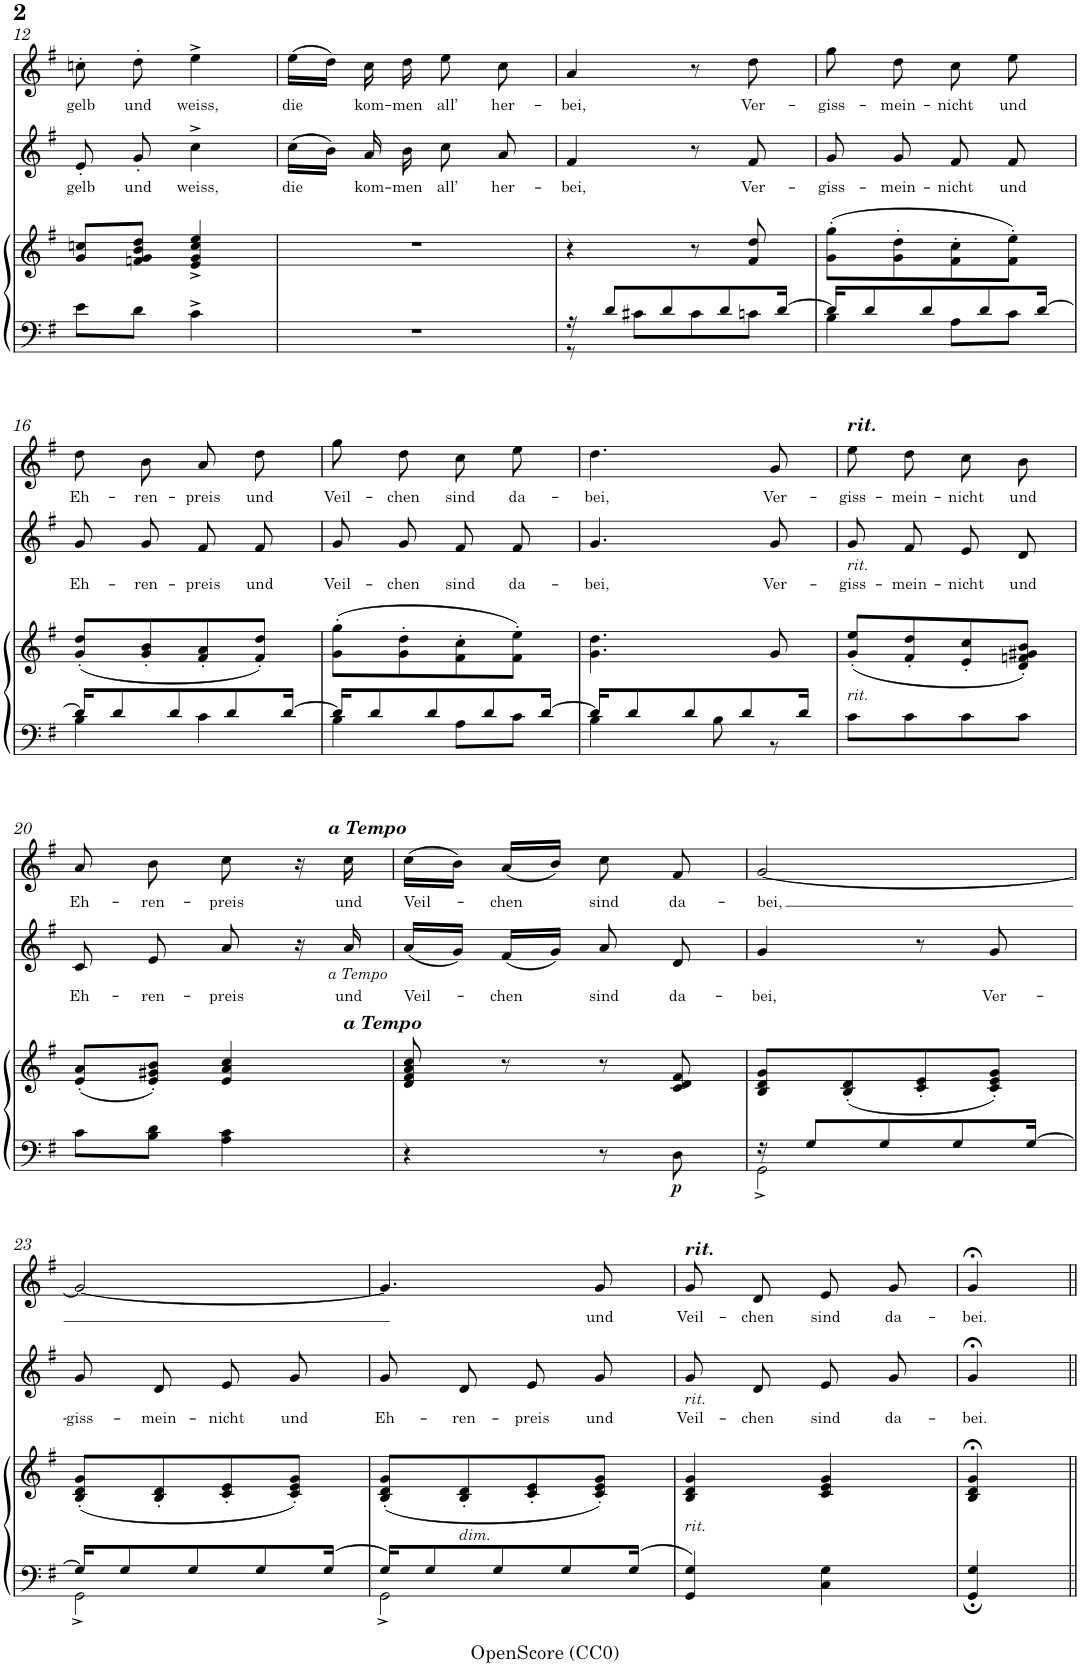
**kern	**kern	**dynam	**kern	**text	**kern	**text
*part3	*part3	*part3	*part2	*part2	*part1	*part1
*staff4	*staff3	*staff3/4	*staff2	*staff2	*staff1	*staff1
*I"Piano	*	*	*I"Soprano II.	*	*I"Soprano I.	*
*I'Pno	*	*	*	*	*	*
!!LO:PB:g=z
*clefF4	*clefG2	*	*clefG2	*	*clefG2	*
*k[f#]	*k[f#]	*	*k[f#]	*	*k[f#]	*
*M2/4	*M2/4	*	*M2/4	*	*M2/4	*
=12	=12	=12	=12	=12	=12	=12
!	!	!	!	!LO:LY:b	!	!LO:LY:b
8e\L	8g/ 8ccn/L	.	8e'/	gelb	8ccn'\	gelb
!	!	!	!	!LO:LY:b	!	!LO:LY:b
8d\J	8fn/ 8g/ 8b/ 8dd/J	.	8g'/	und	8dd'\	und
!	!	!	!	!LO:LY:b	!	!LO:LY:b
4c^\	4e/^ 4g/^ 4cc/^ 4ee/^	.	4cc^\	weiss,	4ee^\	weiss,
=13	=13	=13	=13	=13	=13	=13
!	!	!	!	!LO:LY:b	!	!LO:LY:b
2r	2r	.	(16cc\LL	die	(16ee\LL	die
.	.	.	16b\JJ)	.	16dd\JJ)	.
!	!	!	!	!LO:LY:b	!	!LO:LY:b
.	.	.	16a/	kom-	16cc\	kom-
!	!	!	!	!LO:LY:b	!	!LO:LY:b
.	.	.	16b\	-men	16dd\	-men
!	!	!	!	!LO:LY:b	!	!LO:LY:b
.	.	.	8cc\	all’	8ee\	all’
!	!	!	!	!LO:LY:b	!	!LO:LY:b
.	.	.	8a/	her-	8cc\	her-
=14	=14	=14	=14	=14	=14	=14
*^	*	*	*	*	*	*
!	!	!	!	!	!LO:LY:b	!	!LO:LY:b
16r	8r	4r	.	4f#/	-bei,	4a/	-bei,
8d/L	.	.	.	.	.	.	.
.	8c#X\L	.	.	.	.	.	.
8d/	.	.	.	.	.	.	.
.	8c#\	8r	.	8r	.	8r	.
8d/	.	.	.	.	.	.	.
!	!	!	!	!	!LO:LY:b	!	!LO:LY:b
.	8cn\J	8f#/ 8dd/	.	8f#/	Ver-	8dd\	Ver-
[16d/Jk	.	.	.	.	.	.	.
=15	=15	=15	=15	=15	=15	=15	=15
!	!	!	!	!	!LO:LY:b	!	!LO:LY:b
16d/KL]	4B\	(8g\' 8gg\'L	.	8g/	-giss-	8gg\	-giss-
8d/	.	.	.	.	.	.	.
!	!	!	!	!	!LO:LY:b	!	!LO:LY:b
.	.	8g\' 8dd\'	.	8g/	-mein-	8dd\	-mein-
8d/	.	.	.	.	.	.	.
!	!	!	!	!	!LO:LY:b	!	!LO:LY:b
.	8A\L	8f#\' 8cc\'	.	8f#/	-nicht	8cc\	-nicht
8d/	.	.	.	.	.	.	.
!	!	!	!	!	!LO:LY:b	!	!LO:LY:b
.	8c\J	8f#\' 8ee\'J)	.	8f#/	und	8ee\	und
[16d/Jk	.	.	.	.	.	.	.
!!LO:LB:g=z
=16	=16	=16	=16	=16	=16	=16	=16
!	!	!	!	!	!LO:LY:b	!	!LO:LY:b
16d/KL]	4B\	(8g/' 8dd/'L	.	8g/	Eh-	8dd\	Eh-
8d/	.	.	.	.	.	.	.
!	!	!	!	!	!LO:LY:b	!	!LO:LY:b
.	.	8g/' 8b/'	.	8g/	-ren-	8b\	-ren-
8d/	.	.	.	.	.	.	.
!	!	!	!	!	!LO:LY:b	!	!LO:LY:b
.	4c\	8f#/' 8a/'	.	8f#/	-preis	8a/	-preis
8d/	.	.	.	.	.	.	.
!	!	!	!	!	!LO:LY:b	!	!LO:LY:b
.	.	8f#/' 8dd/'J)	.	8f#/	und	8dd\	und
[16d/Jk	.	.	.	.	.	.	.
=17	=17	=17	=17	=17	=17	=17	=17
!	!	!	!	!	!LO:LY:b	!	!LO:LY:b
16d/KL]	4B\	(8g\' 8gg\'L	.	8g/	Veil-	8gg\	Veil-
8d/	.	.	.	.	.	.	.
!	!	!	!	!	!LO:LY:b	!	!LO:LY:b
.	.	8g\' 8dd\'	.	8g/	-chen	8dd\	-chen
8d/	.	.	.	.	.	.	.
!	!	!	!	!	!LO:LY:b	!	!LO:LY:b
.	8A\L	8f#\' 8cc\'	.	8f#/	sind	8cc\	sind
8d/	.	.	.	.	.	.	.
!	!	!	!	!	!LO:LY:b	!	!LO:LY:b
.	8c\J	8f#\' 8ee\'J)	.	8f#/	da-	8ee\	da-
[16d/Jk	.	.	.	.	.	.	.
=18	=18	=18	=18	=18	=18	=18	=18
!	!	!	!	!	!LO:LY:b	!	!LO:LY:b
16d/KL]	4B\	4.g\ 4.dd\	.	4.g/	-bei,	4.dd\	-bei,
8d/	.	.	.	.	.	.	.
8d/	.	.	.	.	.	.	.
.	8B\	.	.	.	.	.	.
8d/	.	.	.	.	.	.	.
!	!	!	!	!	!LO:LY:b	!	!LO:LY:b
.	8r	8g/	.	8g/	Ver-	8g/	Ver-
16d/Jk	.	.	.	.	.	.	.
*v	*v	*	*	*	*	*	*
=19	=19	=19	=19	=19	=19	=19
!	!	!	!	!	!LO:TX:a:Bi:t=rit.	!
!	!	!	!LO:TX:b:i:t=rit.	!	!	!
!	!LO:TX:b:i:t=rit.	!	!	!	!	!
!	!	!	!	!LO:LY:b	!	!LO:LY:b
8c\L	(8g/' 8ee/'L	.	8g/	-giss-	8ee\	-giss-
!	!	!	!	!LO:LY:b	!	!LO:LY:b
8c\	8f#/' 8dd/'	.	8f#/	-mein-	8dd\	-mein-
!	!	!	!	!LO:LY:b	!	!LO:LY:b
8c\	8e/' 8cc/'	.	8e/	-nicht	8cc\	-nicht
!	!	!	!	!LO:LY:b	!	!LO:LY:b
8c\J	8d/' 8fn/' 8g#X/' 8b/'J)	.	8d/	und	8b\	und
!!LO:LB:g=z
=20	=20	=20	=20	=20	=20	=20
*	*^	*	*	*	*	*
!	!	!	!	!	!LO:LY:b	!	!LO:LY:b
8c\L	(8e/' 8a/'L	4ryy	.	8c/	Eh-	8a/	Eh-
!	!	!	!	!	!LO:LY:b	!	!LO:LY:b
8B\ 8d\J	8e/' 8g#X/' 8b/'J)	.	.	8e/	-ren-	8b\	-ren-
!	!	!	!	!	!LO:LY:b	!	!LO:LY:b
4A\ 4c\	4e/ 4a/ 4cc/	8ryy	.	8a/	-preis	8cc\	-preis
.	.	16ryy	.	16r;<	.	16r	.
!	!	!	!	!	!	!LO:TX:a:Bi:t=a Tempo	!
!	!	!	!	!LO:TX:b:i:t=a Tempo	!	!	!
!	!	!LO:TX:a:Bi:t=a Tempo	!	!	!	!	!
!	!	!	!	!	!LO:LY:b	!	!LO:LY:b
.	.	16ryy	.	16a/	und	16cc\	und
=21	=21	=21	=21	=21	=21	=21	=21
!	!	!	!	!	!LO:LY:b	!	!LO:LY:b
*	*v	*v	*	*	*	*	*
4r	8d/ 8f#/ 8a/ 8cc/	.	(16a/LL	Veil-	(16cc\LL	Veil-
.	.	.	16g/JJ)	.	16b\JJ)	.
!	!	!	!	!LO:LY:b	!	!LO:LY:b
.	8r	.	(16f#/LL	-chen	(16a/LL	-chen
.	.	.	16g/JJ)	.	16b/JJ)	.
!	!	!	!	!LO:LY:b	!	!LO:LY:b
8r	8r	.	8a/	sind	8cc\	sind
!	!	!LO:DY:b=2	!	!LO:LY:b	!	!LO:LY:b
8D\	8c/ 8d/ 8f#/	p	8d/	da-	8f#/	da-
=22	=22	=22	=22	=22	=22	=22
*^	*	*	*	*	*	*
!	!	!	!	!	!LO:LY:b	!	!LO:LY:b
16r	2GG^\	8B/ 8d/ 8g/L	.	4g/	bei,	[2g/	-bei,
8G/L	.	.	.	.	.	.	.
.	.	(8B/' 8d/'	.	.	.	.	.
8G/	.	.	.	.	.	.	.
.	.	8c/' 8e/'	.	8r	.	.	.
8G/	.	.	.	.	.	.	.
!	!	!	!	!	!LO:LY:b	!	!
.	.	8c/' 8e/' 8g/'J)	.	8g/	Ver-	.	.
[16G/Jk	.	.	.	.	.	.	.
!!LO:LB:g=z
=23	=23	=23	=23	=23	=23	=23	=23
!	!	!	!	!	!LO:LY:b	!	!
16G/KL]	2GG^\	(8B/' 8d/' 8g/'L	.	8g/	-giss-	2g/_	.
8G/	.	.	.	.	.	.	.
!	!	!	!	!	!LO:LY:b	!	!
.	.	8B/' 8d/'	.	8d/	-mein-	.	.
8G/	.	.	.	.	.	.	.
!	!	!	!	!	!LO:LY:b	!	!
.	.	8c/' 8e/'	.	8e/	-nicht	.	.
8G/	.	.	.	.	.	.	.
!	!	!	!	!	!LO:LY:b	!	!
.	.	8c/' 8e/' 8g/'J)	.	8g/	und	.	.
16G/Jk	.	.	.	.	.	.	.
=24	=24	=24	=24	=24	=24	=24	=24
!	!	!	!	!	!LO:LY:b	!	!
16G/KL	2GG^\	(8B/' 8d/' 8g/'L	.	8g/	Eh-	4.g/]	.
8G/	.	.	.	.	.	.	.
!	!	!LO:TX:b:i:t=dim.	!	!	!	!	!
!	!	!	!	!	!LO:LY:b	!	!
.	.	8B/' 8d/'	.	8d/	-ren-	.	.
8G/	.	.	.	.	.	.	.
!	!	!	!	!	!LO:LY:b	!	!
.	.	8c/' 8e/'	.	8e/	-preis	.	.
8G/	.	.	.	.	.	.	.
!	!	!	!	!	!LO:LY:b	!	!LO:LY:b
.	.	8c/' 8e/' 8g/'J)	.	8g/	und	8g/	und
16G/Jk	.	.	.	.	.	.	.
*v	*v	*	*	*	*	*	*
=25	=25	=25	=25	=25	=25	=25
!	!	!	!	!	!LO:TX:a:Bi:t=rit.	!
!	!	!	!LO:TX:b:i:t=rit.	!	!	!
!	!LO:TX:b:i:t=rit.	!	!	!	!	!
!	!	!	!	!LO:LY:b	!	!LO:LY:b
4GG/ 4G/	4B/ 4d/ 4g/	.	8g/	Veil-	8g/	Veil-
!	!	!	!	!LO:LY:b	!	!LO:LY:b
.	.	.	8d/	-chen	8d/	-chen
!	!	!	!	!LO:LY:b	!	!LO:LY:b
4C\ 4G\	4c/ 4e/ 4g/	.	8e/	sind	8e/	sind
!	!	!	!	!LO:LY:b	!	!LO:LY:b
.	.	.	8g/	da-	8g/	da-
=26	=26	=26	=26	=26	=26	=26
!	!	!	!	!LO:LY:b	!	!LO:LY:b
4GG/; 4G/;	4B/;< 4d/;< 4g/;<	.	4g;</	-bei.	4g;</	-bei.
=||	=||	=||	=||	=||	=||	=||
*-	*-	*-	*-	*-	*-	*-
